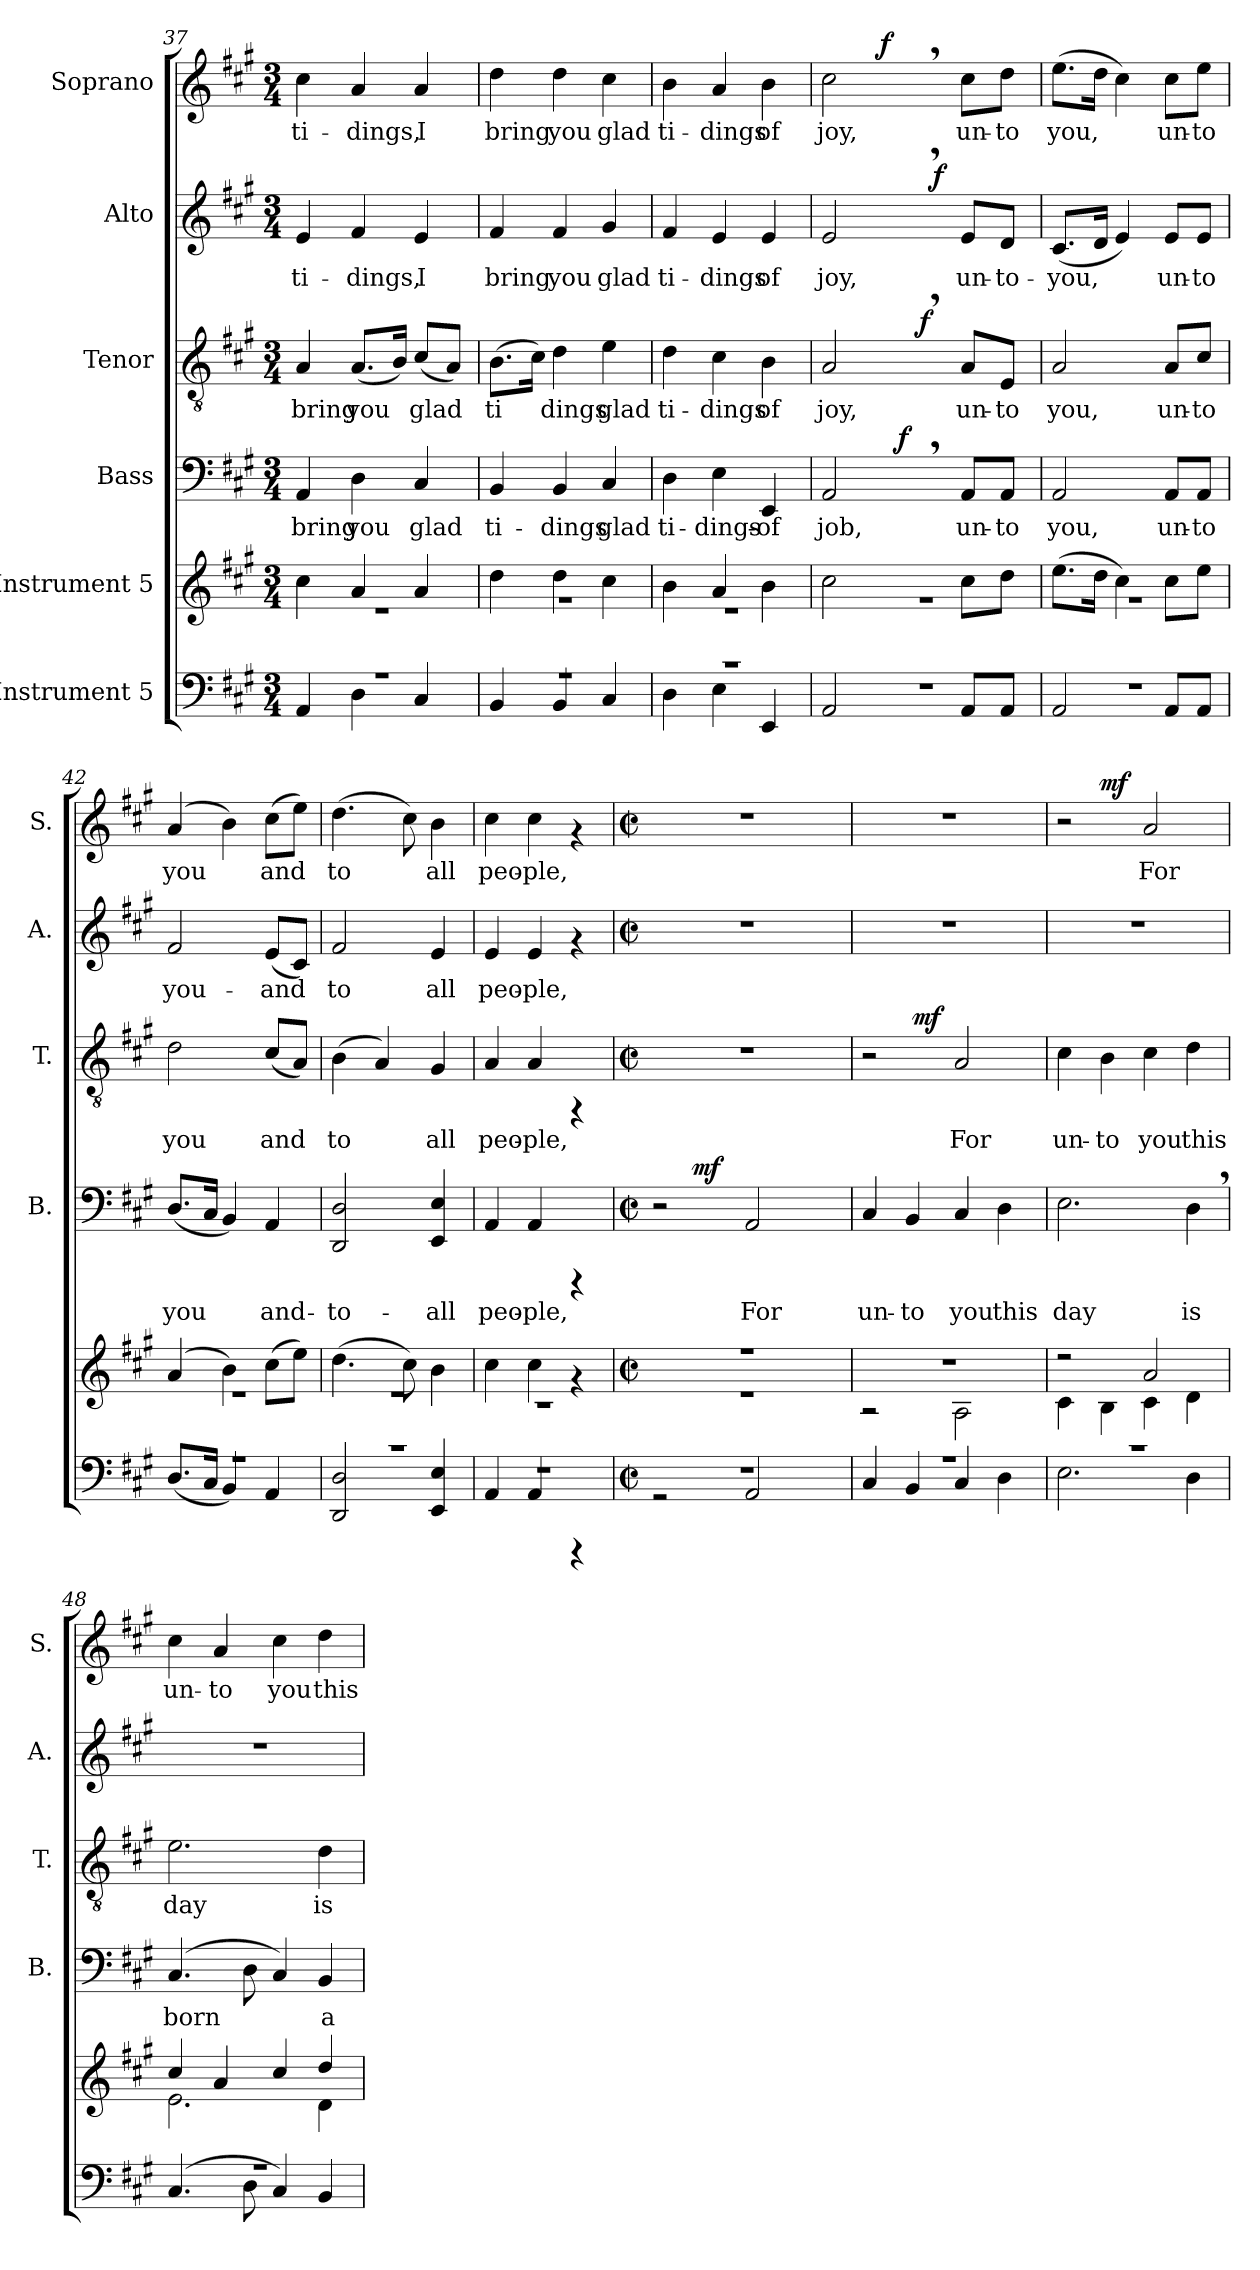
**kern	**kern	**kern	**text	**dynam	**kern	**text	**dynam	**kern	**text	**dynam	**kern	**text	**dynam
*part6	*part5	*part4	*part4	*part4	*part3	*part3	*part3	*part2	*part2	*part2	*part1	*part1	*part1
*staff6	*staff5	*staff4	*staff4	*staff4	*staff3	*staff3	*staff3	*staff2	*staff2	*staff2	*staff1	*staff1	*staff1
*I"Instrument 5	*I"Instrument 5	*I"Bass	*	*	*I"Tenor	*	*	*I"Alto	*	*	*I"Soprano	*	*
*	*	*I'B.	*	*	*I'T.	*	*	*I'A.	*	*	*I'S.	*	*
*clefF4	*clefG2	*clefF4	*	*	*clefGv2	*	*	*clefG2	*	*	*clefG2	*	*
*k[f#c#g#]	*k[f#c#g#]	*k[f#c#g#]	*	*	*k[f#c#g#]	*	*	*k[f#c#g#]	*	*	*k[f#c#g#]	*	*
*A:	*A:	*A:	*	*	*A:	*	*	*A:	*	*	*A:	*	*
*M3/4	*M3/4	*M3/4	*	*	*M3/4	*	*	*M3/4	*	*	*M3/4	*	*
=37	=37	=37	=37	=37	=37	=37	=37	=37	=37	=37	=37	=37	=37
*^	*^	*	*	*	*	*	*	*	*	*	*	*	*
!	!	!	!	!	!LO:LY:b:cj	!	!	!LO:LY:b:cj	!	!	!LO:LY:b:cj	!	!	!LO:LY:b:cj	!
2.r	4AA/	4cc#\	2.r	4AA/	bring	.	4A/	bring	.	4e/	ti-	.	4cc#\	ti-	.
!	!	!	!	!	!LO:LY:b:cj	!	!	!LO:LY:b:cj	!	!	!LO:LY:b:cj	!	!	!LO:LY:b:cj	!
.	4D\	4a/	.	4D\	you	.	(<8.A/L	you	.	4f#/	-dings,	.	4a/	-dings,	.
!	!	!	!	!	!	!	!	!LO:LY:b:cj	!	!	!	!	!	!	!
.	.	.	.	.	.	.	16B/J)	.	.	.	.	.	.	.	.
!	!	!	!	!	!LO:LY:b:cj	!	!	!LO:LY:b:cj	!	!	!LO:LY:b:cj	!	!	!LO:LY:b:cj	!
.	4C#/	4a/	.	4C#/	glad	.	(<8c#/L	glad	.	4e/	I	.	4a/	I	.
!	!	!	!	!	!	!	!	!LO:LY:b:cj	!	!	!	!	!	!	!
.	.	.	.	.	.	.	8A/J)	.	.	.	.	.	.	.	.
!!LO:PB:g=z
=38	=38	=38	=38	=38	=38	=38	=38	=38	=38	=38	=38	=38	=38	=38	=38
!	!	!	!	!	!LO:LY:b:cj	!	!	!LO:LY:b:cj	!	!	!LO:LY:b:cj	!	!	!LO:LY:b:cj	!
2.r	4BB/	4dd\	2.r	4BB/	ti-	.	(>8.B\L	ti-	.	4f#/	bring	.	4dd\	bring	.
!	!	!	!	!	!	!	!	!LO:LY:b:cj	!	!	!	!	!	!	!
.	.	.	.	.	.	.	16c#\J)	--	.	.	.	.	.	.	.
!	!	!	!	!	!LO:LY:b:cj	!	!	!LO:LY:b:cj	!	!	!LO:LY:b:cj	!	!	!LO:LY:b:cj	!
.	4BB/	4dd\	.	4BB/	-dings	.	4d\	-dings	.	4f#/	you	.	4dd\	you	.
!	!	!	!	!	!LO:LY:b:cj	!	!	!LO:LY:b:cj	!	!	!LO:LY:b:cj	!	!	!LO:LY:b:cj	!
.	4C#/	4cc#\	.	4C#/	glad	.	4e\	glad	.	4g#/	glad	.	4cc#\	glad	.
=39	=39	=39	=39	=39	=39	=39	=39	=39	=39	=39	=39	=39	=39	=39	=39
!	!	!	!	!	!LO:LY:b:cj	!	!	!LO:LY:b:cj	!	!	!LO:LY:b:cj	!	!	!LO:LY:b:cj	!
2.r	4D\	4b\	2.r	4D\	ti-	.	4d\	ti-	.	4f#/	ti-	.	4b\	ti-	.
!	!	!	!	!	!LO:LY:b:cj	!	!	!LO:LY:b:cj	!	!	!LO:LY:b:cj	!	!	!LO:LY:b:cj	!
.	4E\	4a/	.	4E\	-dings-	.	4c#\	-dings	.	4e/	-dings	.	4a/	-dings	.
!	!	!	!	!	!LO:LY:b:cj	!	!	!LO:LY:b:cj	!	!	!LO:LY:b:cj	!	!	!LO:LY:b:cj	!
.	4EE/	4b\	.	4EE/	-of	.	4B\	of	.	4e/	of	.	4b\	of	.
=40	=40	=40	=40	=40	=40	=40	=40	=40	=40	=40	=40	=40	=40	=40	=40
!	!	!	!	!	!LO:LY:b:cj	!	!	!LO:LY:b:cj	!	!	!LO:LY:b:cj	!	!	!LO:LY:b:cj	!
*	*	*	*	*^	*	*	*^	*	*	*^	*	*	*^	*	*
2.r	2AA/	2cc#\	2.r	2AA,>/	4ryy	job,	.	2A,>/	4.ryy	joy,	.	2e,>/	4ryy	joy,	.	2cc#,>\	4ryy	joy,	.
.	.	.	.	.	16ryy	.	.	.	.	.	.	.	8ryy	.	.	.	64ryy	.	.
!	!	!	!	!	!	!	!	!	!	!	!	!	!	!	!	!	!	!	!LO:DY:a
.	.	.	.	.	.	.	.	.	.	.	.	.	.	.	.	.	4ryy	.	f
!	!	!	!	!	!	!	!LO:DY:a	!	!	!	!	!	!	!	!	!	!	!	!
.	.	.	.	.	4..ryy	.	f	.	.	.	.	.	.	.	.	.	.	.	.
!	!	!	!	!	!	!	!	!	!	!	!LO:DY:a	!	!	!	!	!	!	!	!
.	.	.	.	.	.	.	.	.	4.ryy	.	f	.	32ryy	.	.	.	.	.	.
!	!	!	!	!	!	!	!	!	!	!	!	!	!	!	!LO:DY:b	!	!	!	!
.	.	.	.	.	.	.	.	.	.	.	.	.	4ryy	.	f	.	.	.	.
!	!	!	!	!	!	!LO:LY:b:cj	!	!	!	!LO:LY:b:cj	!	!	!	!LO:LY:b:cj	!	!	!	!LO:LY:b:cj	!
.	8AA/L	8cc#\L	.	8AA/L	.	un-	.	8A/L	.	un-	.	8e/L	.	un-	.	8cc#\L	.	un-	.
.	.	.	.	.	.	.	.	.	.	.	.	.	.	.	.	.	8...ryy	.	.
!	!	!	!	!	!	!LO:LY:b:cj	!	!	!	!LO:LY:b:cj	!	!	!	!LO:LY:b:cj	!	!	!	!LO:LY:b:cj	!
.	8AA/J	8dd\J	.	8AA/J	.	-to	.	8E/J	.	-to	.	8d/J	.	-to-	.	8dd\J	.	-to	.
.	.	.	.	.	.	.	.	.	.	.	.	.	16.ryy	.	.	.	.	.	.
=41	=41	=41	=41	=41	=41	=41	=41	=41	=41	=41	=41	=41	=41	=41	=41	=41	=41	=41	=41
!	!	!	!	!	!	!LO:LY:b:cj	!	!	!	!LO:LY:b:cj	!	!	!	!LO:LY:b:cj	!	!	!	!LO:LY:b:cj	!
*	*	*	*	*v	*v	*	*	*	*	*	*	*v	*v	*	*	*v	*v	*	*
*	*	*	*	*	*	*	*v	*v	*	*	*	*	*	*	*	*
2.r	2AA/	(>8.ee\L	2.r	2AA/	you,	.	2A/	you,	.	(>8.c#/L	-you,	.	(>8.ee\L	you,	.
!	!	!	!	!	!	!	!	!	!	!	!LO:LY:b:cj	!	!	!LO:LY:b:cj	!
.	.	16dd\J	.	.	.	.	.	.	.	16d/J	.	.	16dd\J	.	.
!	!	!	!	!	!	!	!	!	!	!	!LO:LY:b:cj	!	!	!LO:LY:b:cj	!
.	.	4cc#\)	.	.	.	.	.	.	.	4e/)	.	.	4cc#\)	.	.
!	!	!	!	!	!LO:LY:b:cj	!	!	!LO:LY:b:cj	!	!	!LO:LY:b:cj	!	!	!LO:LY:b:cj	!
.	8AA/L	8cc#\L	.	8AA/L	un-	.	8A/L	un-	.	8e/L	un-	.	8cc#\L	un-	.
!	!	!	!	!	!LO:LY:b:cj	!	!	!LO:LY:b:cj	!	!	!LO:LY:b:cj	!	!	!LO:LY:b:cj	!
.	8AA/J	8ee\J	.	8AA/J	-to	.	8c#/J	-to	.	8e/J	-to	.	8ee\J	-to	.
=42	=42	=42	=42	=42	=42	=42	=42	=42	=42	=42	=42	=42	=42	=42	=42
!	!	!	!	!	!LO:LY:b:cj	!	!	!LO:LY:b:cj	!	!	!LO:LY:b:cj	!	!	!LO:LY:b:cj	!
2.r	(<8.D/L	(>4a/	2.r	(<8.D/L	you	.	2d\	you	.	2f#/	you-	.	(>4a/	you	.
!	!	!	!	!	!LO:LY:b:cj	!	!	!	!	!	!	!	!	!	!
.	16C#/J	.	.	16C#/J	.	.	.	.	.	.	.	.	.	.	.
!	!	!	!	!	!LO:LY:b:cj	!	!	!	!	!	!	!	!	!LO:LY:b:cj	!
.	4BB/)	4b\)	.	4BB/)	.	.	.	.	.	.	.	.	4b\)	.	.
!	!	!	!	!	!LO:LY:b:cj	!	!	!LO:LY:b:cj	!	!	!LO:LY:b:cj	!	!	!LO:LY:b:cj	!
.	4AA/	(>8cc#\L	.	4AA/	and-	.	(<8c#/L	and	.	(>8e/L	-and	.	(>8cc#\L	and	.
!	!	!	!	!	!	!	!	!LO:LY:b:cj	!	!	!LO:LY:b:cj	!	!	!LO:LY:b:cj	!
.	.	8ee\J)	.	.	.	.	8A/J)	.	.	8c#/J)	.	.	8ee\J)	.	.
=43	=43	=43	=43	=43	=43	=43	=43	=43	=43	=43	=43	=43	=43	=43	=43
!	!	!	!	!	!LO:LY:b:cj	!	!	!LO:LY:b:cj	!	!	!LO:LY:b:cj	!	!	!LO:LY:b:cj	!
2.r	2D/ 2DD/	(>4.dd\	2.r	2D/ 2DD/	-to-	.	(>4B\	to	.	2f#/	to	.	(>4.dd\	to	.
!	!	!	!	!	!	!	!	!LO:LY:b:cj	!	!	!	!	!	!	!
.	.	.	.	.	.	.	4A/)	.	.	.	.	.	.	.	.
!	!	!	!	!	!	!	!	!	!	!	!	!	!	!LO:LY:b:cj	!
.	.	8cc#\)	.	.	.	.	.	.	.	.	.	.	8cc#\)	.	.
!	!	!	!	!	!LO:LY:b:cj	!	!	!LO:LY:b:cj	!	!	!LO:LY:b:cj	!	!	!LO:LY:b:cj	!
.	4E/ 4EE/	4b\	.	4E/ 4EE/	-all	.	4G#/	all	.	4e/	all	.	4b\	all	.
=44	=44	=44	=44	=44	=44	=44	=44	=44	=44	=44	=44	=44	=44	=44	=44
!	!	!	!	!	!LO:LY:b:cj	!	!	!LO:LY:b:cj	!	!	!LO:LY:b:cj	!	!	!LO:LY:b:cj	!
2.r	4AA/	4cc#\	2.r	4AA/	peo-	.	4A/	peo-	.	4e/	peo-	.	4cc#\	peo-	.
!	!	!	!	!	!LO:LY:b:cj	!	!	!LO:LY:b:cj	!	!	!LO:LY:b:cj	!	!	!LO:LY:b:cj	!
.	4AA/	4cc#\	.	4AA/	-ple,	.	4A/	-ple,	.	4e/	-ple,	.	4cc#\	-ple,	.
.	4rCCC	4rf	.	4rCCC	.	.	4rFF	.	.	4rf	.	.	4rf	.	.
!!LO:PB:g=z
=45	=45	=45	=45	=45	=45	=45	=45	=45	=45	=45	=45	=45	=45	=45	=45
*M2/2	*	*M2/2	*	*M2/2	*	*	*M2/2	*	*	*M2/2	*	*	*M2/2	*	*
*met(c|)	*	*met(c|)	*	*met(c|)	*	*	*met(c|)	*	*	*met(c|)	*	*	*met(c|)	*	*
*	*	*	*	*^	*	*	*	*	*	*	*	*	*^	*	*
1r	2r	1r	1r	2r	8ryy	.	.	1r	.	.	1r	.	.	1r	2ryy	.	.
.	.	.	.	.	32ryy	.	.	.	.	.	.	.	.	.	.	.	.
!	!	!	!	!	!	!	!LO:DY:a	!	!	!	!	!	!	!	!	!	!
.	.	.	.	.	2ryy	.	mf	.	.	.	.	.	.	.	.	.	.
!	!	!	!	!	!	!LO:LY:b:cj	!	!	!	!	!	!	!	!	!	!	!
.	2AA/	.	.	2AA/	.	For	.	.	.	.	.	.	.	.	8ryy	.	.
.	.	.	.	.	.	.	.	.	.	.	.	.	.	.	32ryy	.	.
*	*	*	*	*	*	*	*	*	*	*	*	*	*	*MM60	*	*	*
.	.	.	.	.	4ryy	.	.	.	.	.	.	.	.	.	4ryy	.	.
.	.	.	.	.	16.ryy	.	.	.	.	.	.	.	.	.	16.ryy	.	.
=46	=46	=46	=46	=46	=46	=46	=46	=46	=46	=46	=46	=46	=46	=46	=46	=46	=46
!	!	!	!	!	!	!LO:LY:b:cj	!	!	!	!	!	!	!	!	!	!	!
*	*	*	*	*v	*v	*	*	*^	*	*	*	*	*	*v	*v	*	*
1r	4C#/	1r	2r	4C#/	un-	.	2r	4ryy	.	.	1r	.	.	1r	.	.
!	!	!	!	!	!LO:LY:b:cj	!	!	!	!	!	!	!	!	!	!	!
.	4BB/	.	.	4BB/	-to	.	.	64ryy	.	.	.	.	.	.	.	.
!	!	!	!	!	!	!	!	!	!	!LO:DY:a	!	!	!	!	!	!
.	.	.	.	.	.	.	.	2ryy	.	mf	.	.	.	.	.	.
!	!	!	!	!	!LO:LY:b:cj	!	!	!	!LO:LY:b:cj	!	!	!	!	!	!	!
.	4C#/	.	2A\	4C#/	you	.	2A/	.	For	.	.	.	.	.	.	.
!	!	!	!	!	!LO:LY:b:cj	!	!	!	!	!	!	!	!	!	!	!
.	4D\	.	.	4D\	this	.	.	.	.	.	.	.	.	.	.	.
.	.	.	.	.	.	.	.	8...ryy	.	.	.	.	.	.	.	.
=47	=47	=47	=47	=47	=47	=47	=47	=47	=47	=47	=47	=47	=47	=47	=47	=47
!	!	!	!	!	!LO:LY:b:cj	!	!	!	!LO:LY:b:cj	!	!	!	!	!	!	!
*	*	*	*	*	*	*	*v	*v	*	*	*	*	*	*^	*	*
1r	2.E\	2r	4c#\	2.E\	day	.	4c#\	un-	.	1r	.	.	2r	4ryy	.	.
!	!	!	!	!	!	!	!	!LO:LY:b:cj	!	!	!	!	!	!	!	!LO:DY:a
.	.	.	4B\	.	.	.	4B\	-to	.	.	.	.	.	2.ryy	.	mf
!	!	!	!	!	!	!	!	!LO:LY:b:cj	!	!	!	!	!	!	!LO:LY:b:cj	!
.	.	2a/	4c#\	.	.	.	4c#\	you	.	.	.	.	2a/	.	For	.
!	!	!	!	!	!LO:LY:b:cj	!	!	!LO:LY:b:cj	!	!	!	!	!	!	!	!
.	4D\	.	4d\	4D,>\	is	.	4d\	this	.	.	.	.	.	.	.	.
=48	=48	=48	=48	=48	=48	=48	=48	=48	=48	=48	=48	=48	=48	=48	=48	=48
!	!	!	!	!	!LO:LY:b:cj	!	!	!LO:LY:b:cj	!	!	!	!	!	!	!LO:LY:b:cj	!
*	*	*	*	*	*	*	*	*	*	*	*	*	*v	*v	*	*
1r	(>4.C#/	4cc#/	2.e\	(>4.C#/	born	.	2.e\	day	.	1r	.	.	4cc#\	un-	.
!	!	!	!	!	!	!	!	!	!	!	!	!	!	!LO:LY:b:cj	!
.	.	4a/	.	.	.	.	.	.	.	.	.	.	4a/	-to	.
!	!	!	!	!	!LO:LY:b:cj	!	!	!	!	!	!	!	!	!	!
.	8D\	.	.	8D\	.	.	.	.	.	.	.	.	.	.	.
!	!	!	!	!	!LO:LY:b:cj	!	!	!	!	!	!	!	!	!LO:LY:b:cj	!
.	4C#/)	4cc#/	.	4C#/)	.	.	.	.	.	.	.	.	4cc#\	you	.
!	!	!	!	!	!LO:LY:b:cj	!	!	!LO:LY:b:cj	!	!	!	!	!	!LO:LY:b:cj	!
.	4BB/	4dd/	4d\	4BB/	a	.	4d\	is	.	.	.	.	4dd\	this	.
*v	*v	*	*	*	*	*	*	*	*	*	*	*	*	*	*
*	*v	*v	*	*	*	*	*	*	*	*	*	*	*	*
=	=	=	=	=	=	=	=	=	=	=	=	=	=
*-	*-	*-	*-	*-	*-	*-	*-	*-	*-	*-	*-	*-	*-
